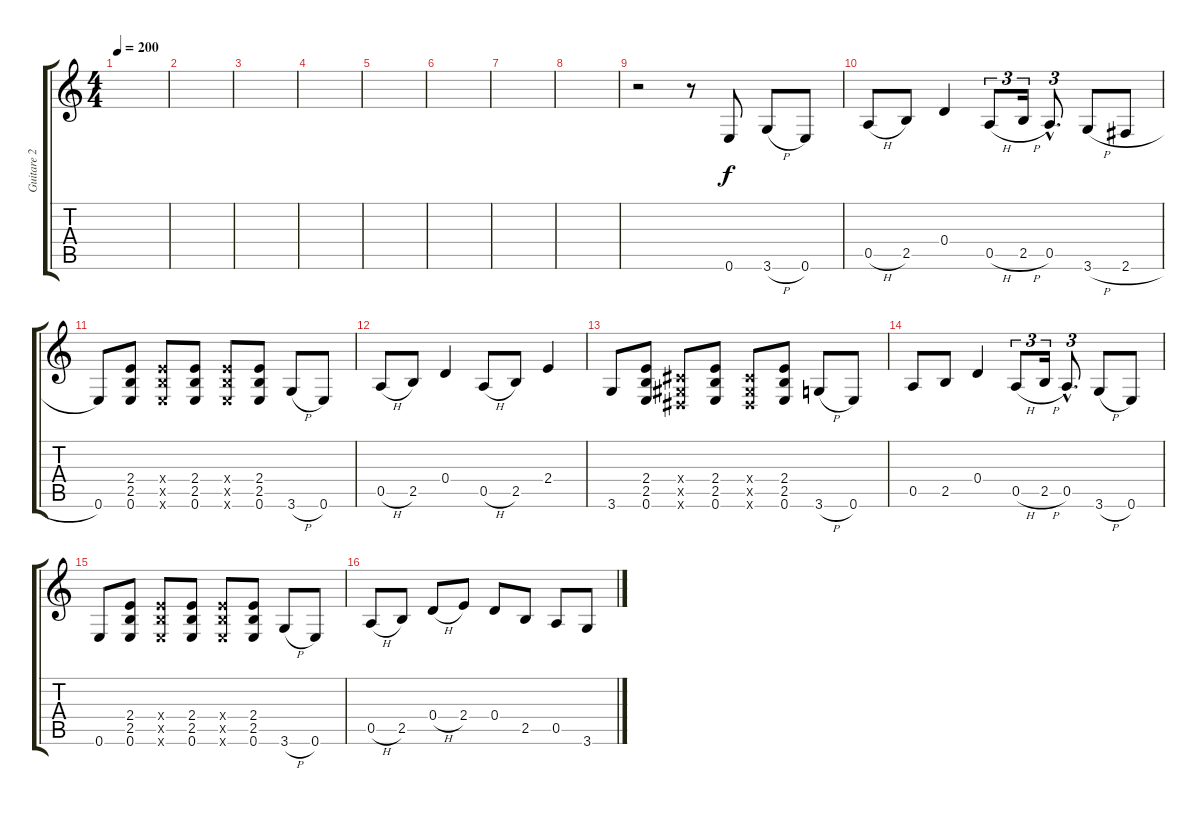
\track ("Guitare 2" "Guitare 2") {instrument overdrivenguitar}
\staff {score tabs}
\tuning (E4 B3 G3 D3 A2 E2) {hide}
\ts (4 4)
\tempo 200
\clef g2
\ks c
|
|
|
|
|
|
|
|
r.2 r.8 0.6.8 3.6{h}.8 0.6.8 |
0.5{h}.8 2.5.8 0.4.4 0.5{h}.8{tu (3 2)} 2.5{h}.16{tu (3 2)} 0.5{hac}.8{d tu (3 2)} 3.6{h}.8 2.6{h}.8 |
0.6.8 (2.4 2.5 0.6).8 (2.4{x} 2.5{x} 0.6{x}).8 (2.4 2.5 0.6).8 (2.4{x} 2.5{x} 0.6{x}).8 (2.4 2.5 0.6).8 3.6{h}.8 0.6.8 |
0.5{h}.8 2.5.8 0.4.4 0.5{h}.8 2.5.8 2.4.4 |
3.6.8 (2.4 2.5 0.6).8 (-1.4{x} -1.5{x} -1.6{x}).8 (2.4 2.5 0.6).8 (-1.4{x} -1.5{x} -1.6{x}).8 (2.4 2.5 0.6).8 3.6{h}.8 0.6.8 |
0.5.8 2.5.8 0.4.4 0.5{h}.8{tu (3 2)} 2.5{h}.16{tu (3 2)} 0.5{hac}.8{d tu (3 2)} 3.6{h}.8 0.6.8 |
0.6.8 (2.4 2.5 0.6).8 (2.4{x} 2.5{x} 0.6{x}).8 (2.4 2.5 0.6).8 (2.4{x} 2.5{x} 0.6{x}).8 (2.4 2.5 0.6).8 3.6{h}.8 0.6.8 |
0.5{h}.8 2.5.8 0.4{h}.8 2.4.8 0.4.8 2.5.8 0.5.8 3.6.8
